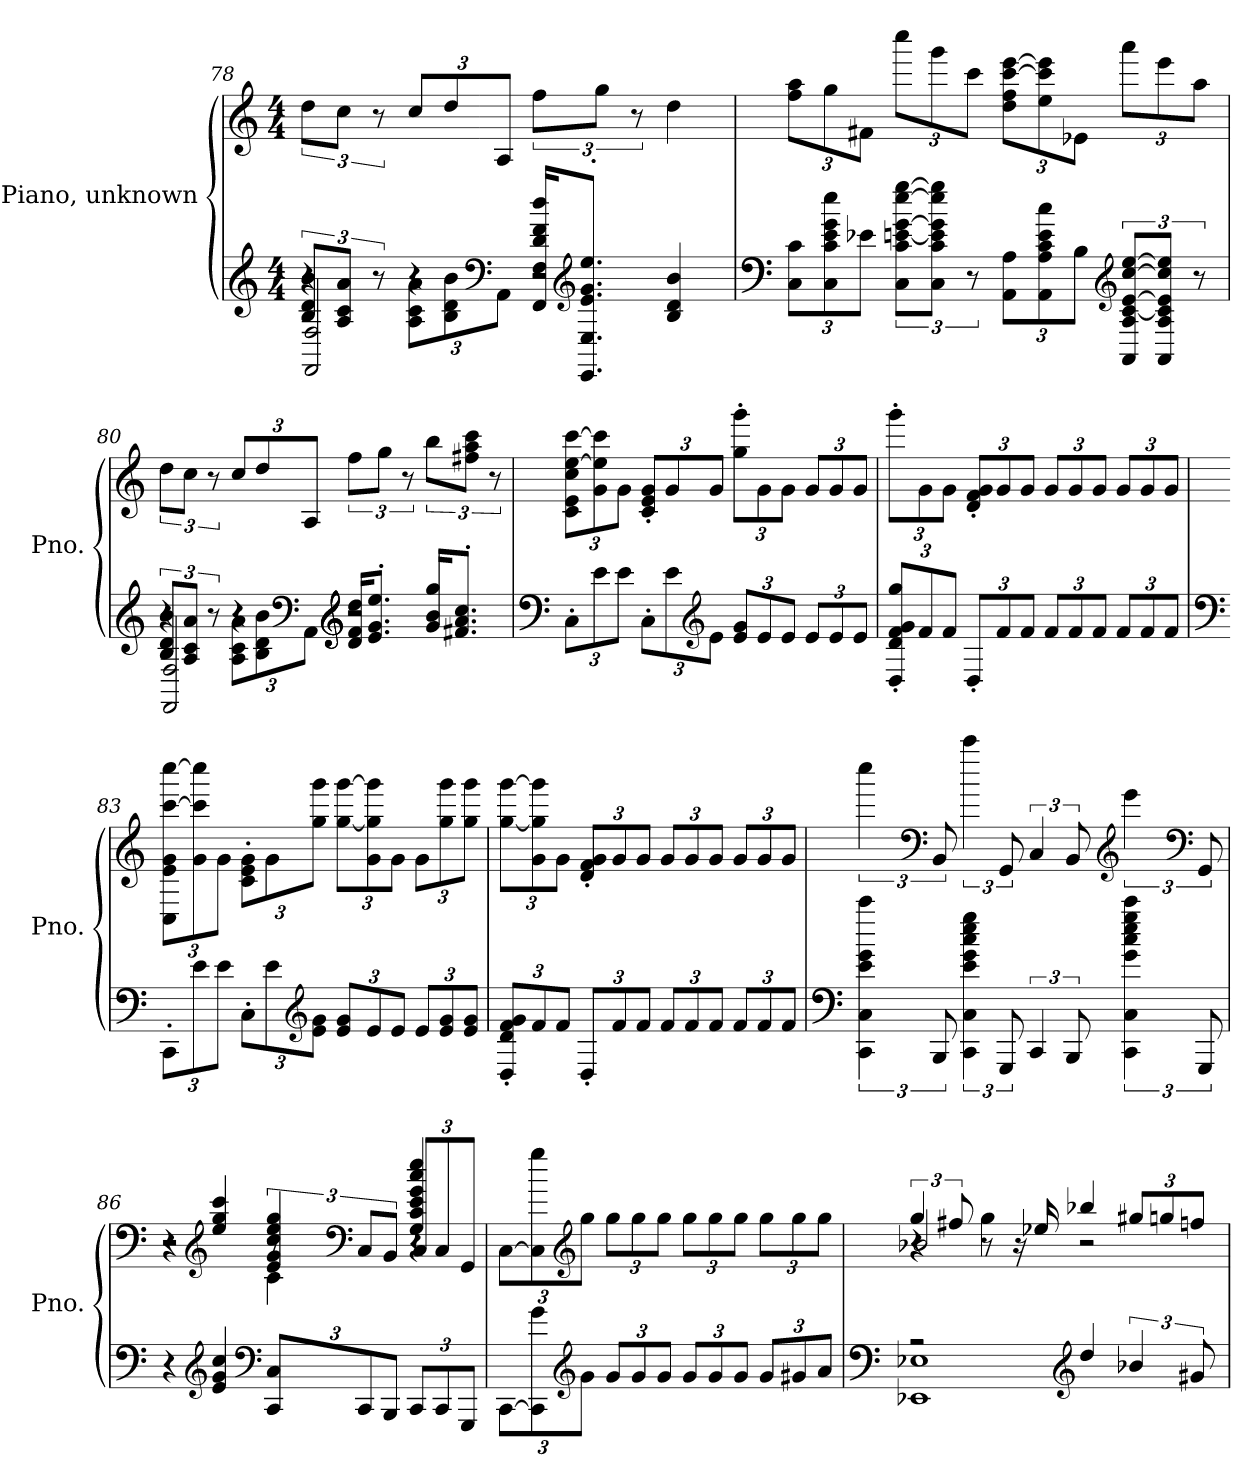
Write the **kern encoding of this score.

**kern	**kern
*part1	*part1
*staff2	*staff1
*I"Piano, unknown	*
*I'Pno.	*
*clefG2	*clefG2
*k[]	*k[]
*M4/4	*M4/4
=78	=78
*^	*
*	*^	*
12B/ 12d/ 12b/L	4r	2FF/ 2F/	12dd\L
12A/ 12c/ 12a/J	.	.	12cc\J
12r	.	.	12r
*	*Xbrackettup	*	*Xbrackettup
4r	12A\ 12c\ 12a\L	.	12cc/L
.	12B\ 12d\ 12b\	.	12dd/
*clefF4	*	*	*
.	12AA\J	.	12A/J
*	*	*	*brackettup
16FF/ 16F/ 16d/ 16f/ 16dd/KL	2r	2r	12ff\L
*clefG2	*	*	*
8.EE/' 8.E/' 8.e/' 8.g/' 8.ee/'J	.	.	.
.	.	.	12gg\J
.	.	.	12r
4B/ 4d/ 4b/	.	.	4dd\
*v	*v	*v	*
!!LO:LB:g=z
=79	=79
*clefF4	*
*	*Xbrackettup
12C\ 12c\L	12ff\ 12aa\L
12C\ 12c\ 12e\ 12g\ 12ee\	12gg\
12e-X\J	12f#X\J
*brackettup	*
12C\ 12c\ [12en\ [12g\ [12ee\ [12gg\L	12cccc\L
12C\ 12c\ 12e\] 12g\] 12ee\] 12gg\]J	12ggg\
12r	12ccc\J
*Xbrackettup	*
12AA\ 12A\L	12dd\ 12ff\ [12ccc\ [12eee\L
12AA\ 12A\ 12c\ 12e\ 12cc\	12ee\ 12ccc\] 12eee\]
12B\J	12e-X\J
*clefG2	*
*brackettup	*
12AA/ 12A/ [12c/ [12e/ [12cc/ [12ee/L	12aaa\L
12AA/ 12A/ 12c/] 12e/] 12cc/] 12ee/]J	12eee\
12r	12aa\J
=80	=80
*^	*
*	*^	*
*	*	*	*brackettup
12B/ 12d/ 12b/L	4r	2FF/ 2F/	12dd\L
12A/ 12c/ 12a/J	.	.	12cc\J
12r	.	.	12r
*	*Xbrackettup	*	*Xbrackettup
4r	12A\ 12c\ 12a\L	.	12cc/L
.	12B\ 12d\ 12b\	.	12dd/
*clefF4	*	*	*
.	12AA\J	.	12A/J
*clefG2	*	*	*
*	*	*	*brackettup
16d/ 16f/ 16dd/KL	2r	2r	12ff\L
8.e/' 8.g/' 8.ee/'J	.	.	.
.	.	.	12gg\J
.	.	.	12r
16g/ 16b/ 16gg/KL	.	.	12bb\L
8.f#X/' 8.a/' 8.cc/'J	.	.	.
.	.	.	12ff#X\ 12aa\ 12ccc\J
.	.	.	12r
*v	*v	*v	*
!!LO:LB:g=z
=81	=81
*clefF4	*
*	*Xbrackettup
12C'\L	12c\ 12e\ 12cc\ [12ee\ [12ccc\L
12e\	12g\ 12ee\] 12ccc\]
12e\J	12g\J
12C'\L	12c/' 12e/' 12g/'L
12e\	12g/
*clefG2	*
12e\J	12g/J
12e/ 12g/L	12gg\' 12ggg\'L
12e/	12g\
12e/J	12g\J
12e/L	12g/L
12e/	12g/
12e/J	12g/J
=82	=82
12D/' 12d/' 12f/' 12g/' 12gg/'L	12ggg'\L
12f/	12g\
12f/J	12g\J
12D'/L	12d/' 12f/' 12g/'L
12f/	12g/
12f/J	12g/J
12f/L	12g/L
12f/	12g/
12f/J	12g/J
12f/L	12g/L
12f/	12g/
12f/J	12g/J
=83	=83
*clefF4	*
12CC'\L	12C\ 12e\ 12g\ [12ccc\ [12cccc\L
12e\	12g\ 12ccc\] 12cccc\]
12e\J	12g\J
12C'\L	12c\' 12e\' 12g\'L
12e\	12g\
*clefG2	*
12e\ 12g\J	12gg\ 12ggg\J
12e/ 12g/L	[12gg\ [12ggg\L
12e/	12g\ 12gg\] 12ggg\]
12e/J	12g\J
12e/L	12g\L
12e/ 12g/	12gg\ 12ggg\
12e/ 12g/J	12gg\ 12ggg\J
!!LO:LB:g=z
=84	=84
12D/' 12d/' 12f/' 12g/'L	[12gg\ [12ggg\L
12f/	12g\ 12gg\] 12ggg\]
12f/J	12g\J
12D'/L	12d/' 12f/' 12g/'L
12f/	12g/
12f/J	12g/J
12f/L	12g/L
12f/	12g/
12f/J	12g/J
12f/L	12g/L
12f/	12g/
12f/J	12g/J
=85	=85
*clefF4	*
*brackettup	*brackettup
6CC\ 6C\ 6e\ 6g\ 6ccc\	6cccc\
*	*clefF4
12BBB/	12BB/
6CC\ 6C\ 6e\ 6g\ 6cc\ 6ee\ 6gg\	6ccc\
12GGG/	12GG/
6CC/	6C/
12BBB/	12BB/
*	*clefG2
6CC\ 6C\ 6g\ 6cc\ 6ee\ 6gg\ 6ccc\	6eee\
*	*clefF4
12GGG/	12GG/
!!LO:LB:g=z
=86	=86
*	*^
*	*	*^
4r	2r	2r	4r
*clefG2	*clefG2	*	*
4e/ 4g/ 4cc/	.	.	4ee/ 4gg/ 4ccc/
*clefF4	*	*	*
*Xbrackettup	*	*	*
12CC/ 12C/L	4e/ 4g/ 4cc/ 4ee/ 4gg/	4c\	12r
*	*clefF4	*	*
12CC/	.	.	12C/L
12BBB/J	.	.	12BB/J
*	*	*	*Xbrackettup
12CC/L	4G/ 4c/ 4e/ 4g/ 4cc/ 4ee/	4r	12C/L
12CC/	.	.	12C/
12GGG/J	.	.	12GG/J
*	*v	*v	*v
=87	=87
[12CC\L	[12C\L
12CC\] 12g\	12C\] 12gg\
*clefG2	*clefG2
12g\J	12gg\J
12g/L	12gg\L
12g/	12gg\
12g/J	12gg\J
12g/L	12gg\L
12g/	12gg\
12g/J	12gg\J
12g/L	12gg\L
12g#X/	12gg\
12a/J	12gg\J
!!LO:LB:g=z
=88	=88
*clefF4	*
*^	*
*	*	*brackettup
*	*	*^
*	*	*	*^
2r	1EE-X 1E-X	6gg/	4r	2b-X/
.	.	12ff#X/	.	.
.	.	8r	4gg\	.
.	.	16r	.	.
.	.	16ee-X/	.	.
*clefG2	*	*	*	*
4dd/	.	4bb-X/	2r	2r
*brackettup	*	*Xbrackettup	*	*
6b-X/	.	12gg#X/L	.	.
.	.	12ggn/	.	.
12g#X/	.	12ffn/J	.	.
*v	*v	*	*	*
*	*v	*v	*v
=	=
*-	*-
